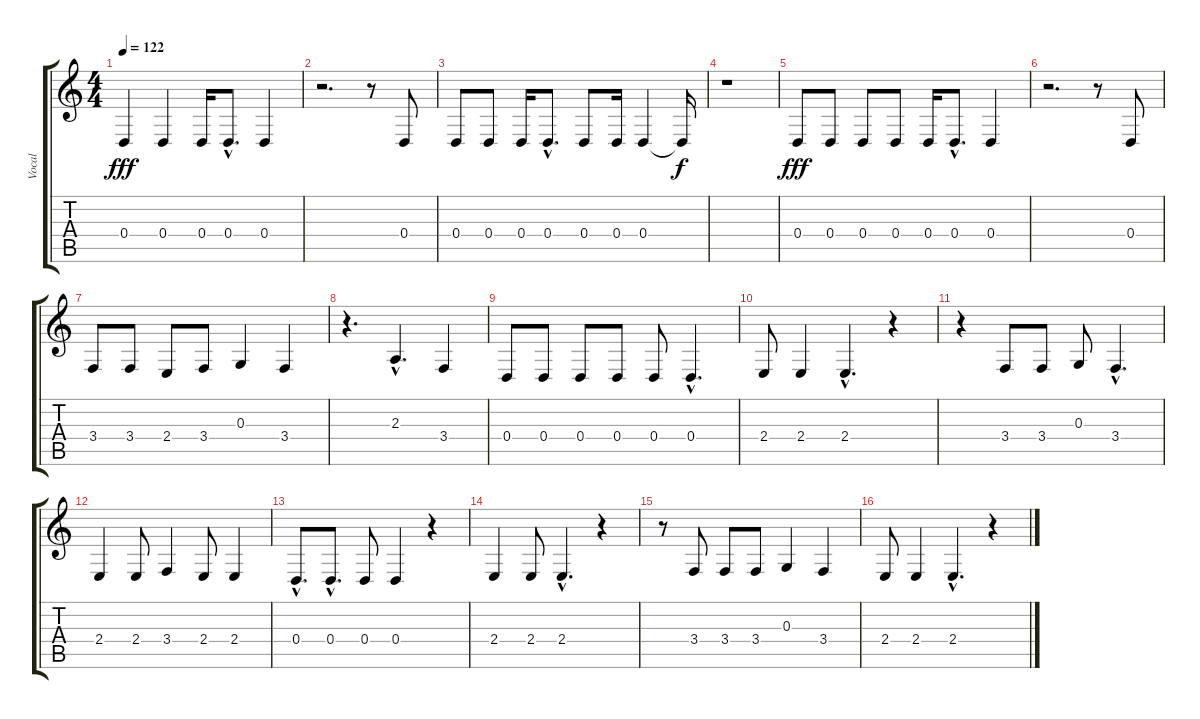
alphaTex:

\track ("Vocal" "Vocal") {instrument fx4atmosphere}
\staff {score tabs}
\tuning (E4 B3 G3 D3 A2 E2) {hide}
\ts (4 4)
\tempo 122
\clef g2
\ks c
0.4.4{dy fff} 0.4.4 0.4.16 0.4{hac}.8{d} 0.4.4 |
r.2{d} r.8 0.4.8 |
0.4.8 0.4.8 0.4.16 0.4{hac}.8{d} 0.4.8 0.4.16 0.4.4 0.4{t}.16{dy f} |
r.1 |
0.4.8{dy fff} 0.4.8 0.4.8 0.4.8 0.4.16 0.4{hac}.8{d} 0.4.4 |
r.2{d} r.8 0.4.8 |
3.4.8 3.4.8 2.4.8 3.4.8 0.3.4 3.4.4 |
r.4{d} 2.3{hac}.4{d} 3.4.4 |
0.4.8 0.4.8 0.4.8 0.4.8 0.4.8 0.4{hac}.4{d} |
2.4.8 2.4.4 2.4{hac}.4{d} r.4 |
r.4 3.4.8 3.4.8 0.3.8 3.4{hac}.4{d} |
2.4.4 2.4.8 3.4.4 2.4.8 2.4.4 |
0.4{hac}.8{d} 0.4{hac}.8{d} 0.4.8 0.4.4 r.4 |
2.4.4 2.4.8 2.4{hac}.4{d} r.4 |
r.8 3.4.8 3.4.8 3.4.8 0.3.4 3.4.4 |
2.4.8 2.4.4 2.4{hac}.4{d} r.4
